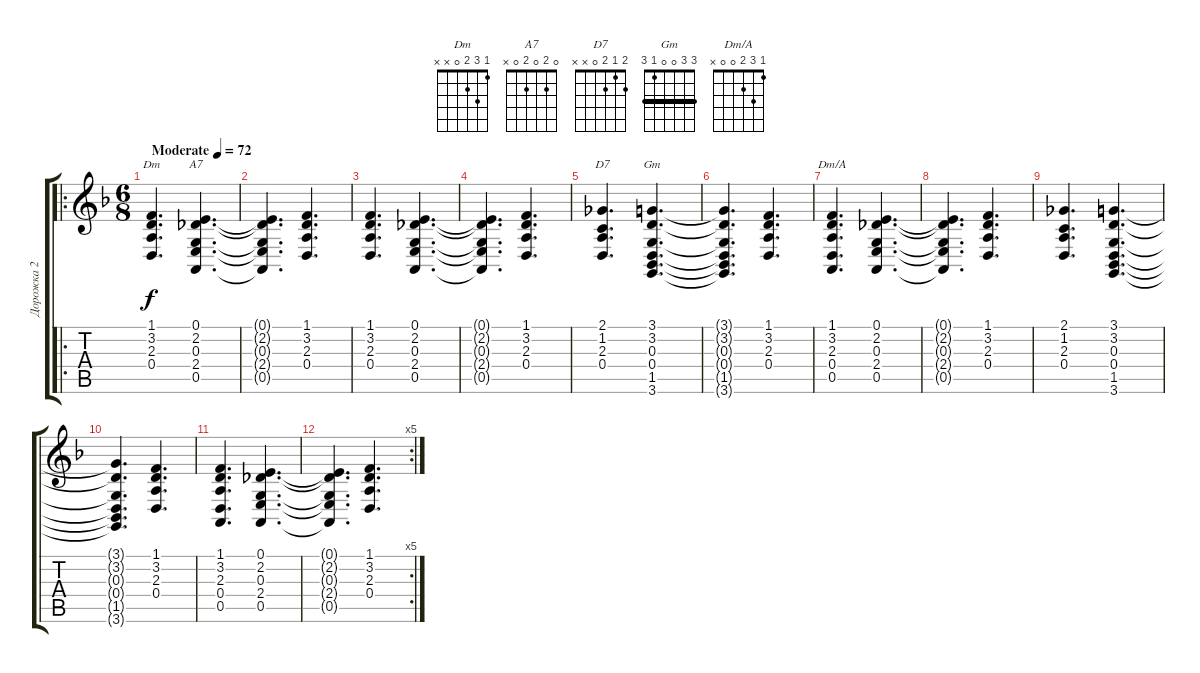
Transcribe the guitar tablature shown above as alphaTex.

\track ("Дорожка 2" "Дорожка 2") {instrument synthvoice}
\staff {score tabs}
\tuning (E4 B3 G3 D3 A2 E2) {hide}
\chord ("Dm" 1 3 2 0 x x)
\chord ("A7" 0 2 0 2 0 x)
\chord ("D7" 2 1 2 0 x x)
\chord ("Gm" 3 3 0 0 1 3) {barre 3}
\chord ("Dm/A" 1 3 2 0 0 x)
\ro
\ts (6 8)
\tempo (72 "Moderate")
\clef g2
\ks f
(1.1 3.2 2.3 0.4).4{d ch "Dm" dy f instrument synthvoice} (0.1 2.2 0.3 2.4 0.5).4{d ch "A7"} |
(0.1{t} 2.2{t} 0.3{t} 2.4{t} 0.5{t}).4{d} (1.1 3.2 2.3 0.4).4{d} |
(1.1 3.2 2.3 0.4).4{d} (0.1 2.2 0.3 2.4 0.5).4{d} |
(0.1{t} 2.2{t} 0.3{t} 2.4{t} 0.5{t}).4{d} (1.1 3.2 2.3 0.4).4{d} |
(2.1 1.2 2.3 0.4).4{d ch "D7"} (3.1 3.2 0.3 0.4 1.5 3.6).4{d ch "Gm"} |
(3.1{t} 3.2{t} 0.3{t} 0.4{t} 1.5{t} 3.6{t}).4{d} (1.1 3.2 2.3 0.4).4{d} |
(1.1 3.2 2.3 0.4 0.5).4{d ch "Dm/A"} (0.1 2.2 0.3 2.4 0.5).4{d} |
(0.1{t} 2.2{t} 0.3{t} 2.4{t} 0.5{t}).4{d} (1.1 3.2 2.3 0.4).4{d} |
(2.1 1.2 2.3 0.4).4{d} (3.1 3.2 0.3 0.4 1.5 3.6).4{d} |
(3.1{t} 3.2{t} 0.3{t} 0.4{t} 1.5{t} 3.6{t}).4{d} (1.1 3.2 2.3 0.4).4{d} |
(1.1 3.2 2.3 0.4 0.5).4{d} (0.1 2.2 0.3 2.4 0.5).4{d} |
\rc 5
(0.1{t} 2.2{t} 0.3{t} 2.4{t} 0.5{t}).4{d} (1.1 3.2 2.3 0.4).4{d}
